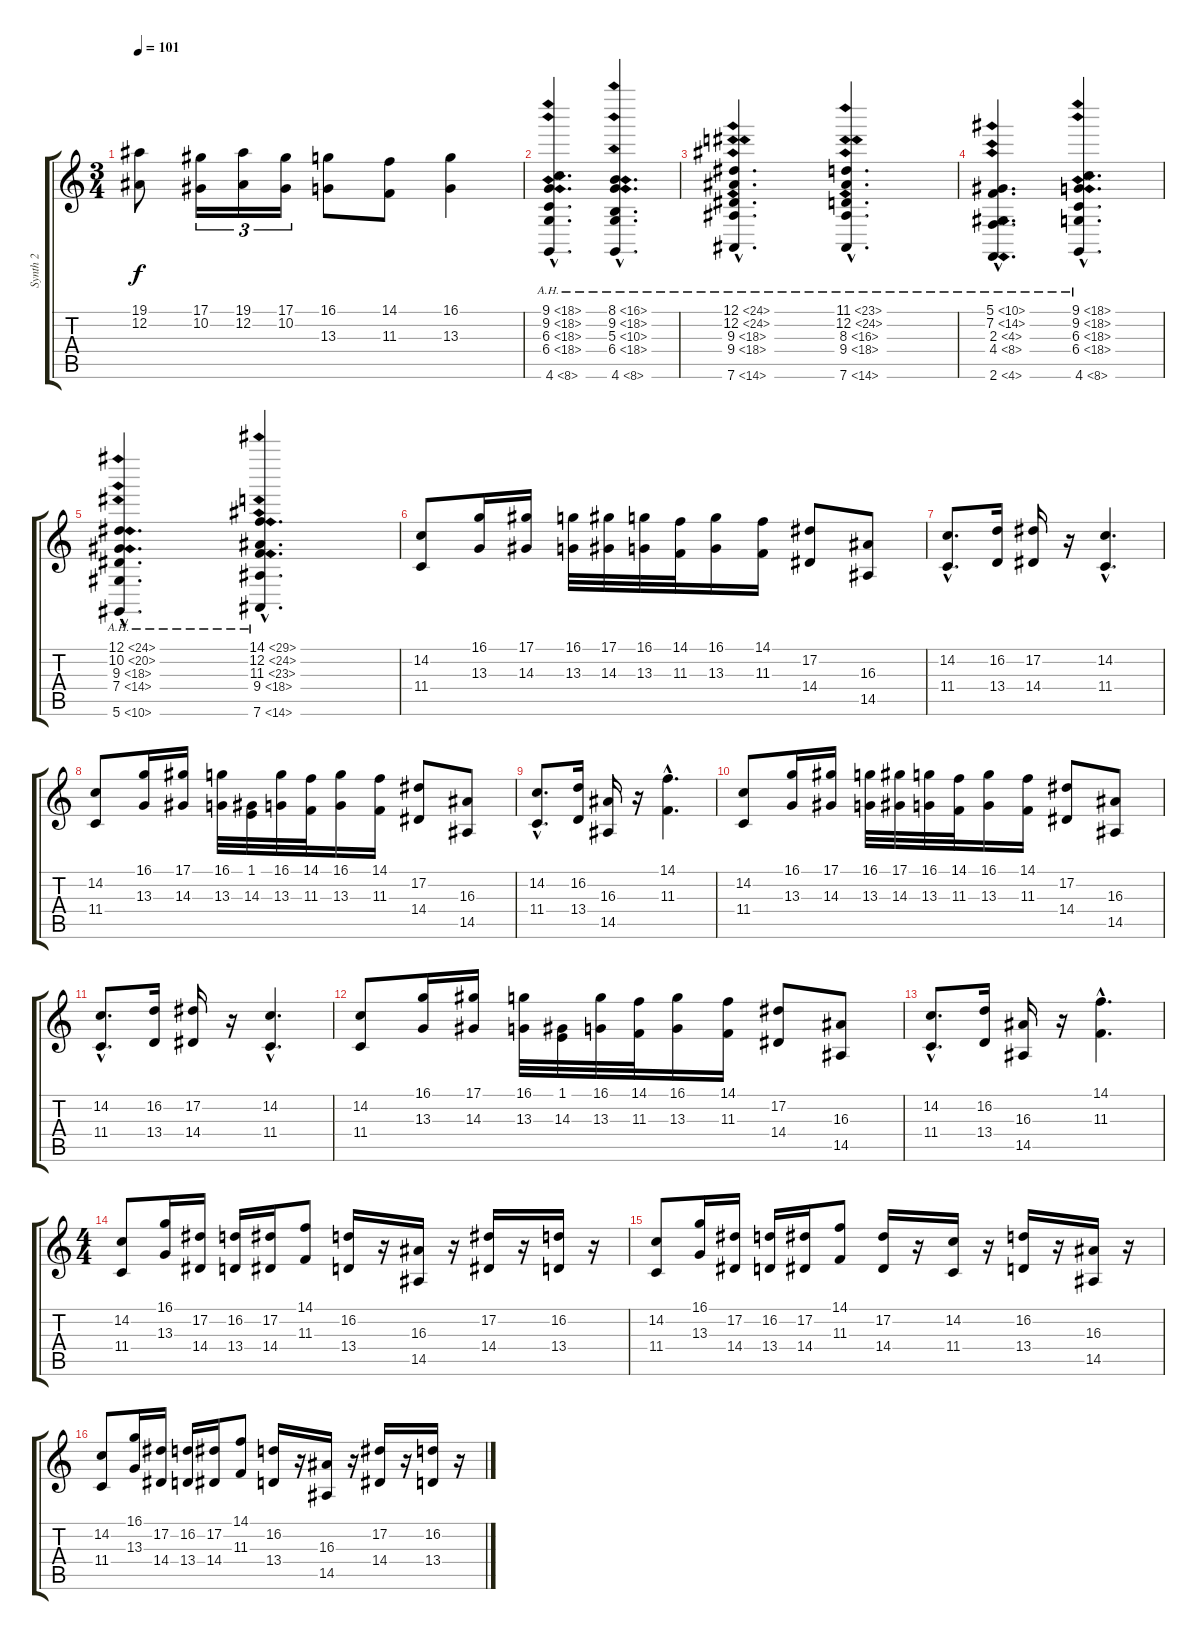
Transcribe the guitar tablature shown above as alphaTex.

\track ("Synth 2" "Synth 2") {instrument stringensemble1}
\staff {score tabs}
\tuning (Eb4 Bb3 Gb3 Db3 Ab2 Eb2) {hide}
\ts (3 4)
\tempo 101
\clef g2
\ks c
(19.1 12.2).8{dy f} (17.1 10.2).16{tu (3 2)} (19.1 12.2).16{tu (3 2)} (17.1 10.2).16{tu (3 2)} (16.1 13.3).8 (14.1 11.3).8 (16.1 13.3).4 |
(9.1{ah 9 hac} 9.2{ah 9 hac} 6.3{ah 12 hac} 6.4{ah 12 hac} 4.6{ah 4 hac}).4{d volume 10 instrument tremolostrings} (8.1{ah 8 hac} 9.2{ah 9 hac} 5.3{ah 5 hac} 6.4{ah 12 hac} 4.6{ah 4 hac}).4{d} |
(12.1{ah 12 hac} 12.2{ah 12 hac} 9.3{ah 9 hac} 9.4{ah 9 hac} 7.6{ah 7 hac}).4{d} (11.1{ah 12 hac} 12.2{ah 12 hac} 8.3{ah 8 hac} 9.4{ah 9 hac} 7.6{ah 7 hac}).4{d} |
(5.1{ah 5 hac} 7.2{ah 7 hac} 2.3{ah 2 hac} 4.4{ah 4 hac} 2.6{ah 2 hac}).4{d} (9.1{ah 9 hac} 9.2{ah 9 hac} 6.3{ah 12 hac} 6.4{ah 12 hac} 4.6{ah 4 hac}).4{d} |
(12.1{ah 12 hac} 10.2{ah 10 hac} 9.3{ah 9 hac} 7.4{ah 7 hac} 5.6{ah 5 hac}).4{d} (14.1{ah 15 hac} 12.2{ah 12 hac} 11.3{ah 12 hac} 9.4{ah 9 hac} 7.6{ah 7 hac}).4{d} |
(14.2 11.4).8{volume 10 instrument stringensemble1} (16.1 13.3).16 (17.1 14.3).16 (16.1 13.3).32 (17.1 14.3).32 (16.1 13.3).32 (14.1 11.3).32 (16.1 13.3).16 (14.1 11.3).16 (17.2 14.4).8 (16.3 14.5).8 |
(14.2{hac} 11.4{hac}).8{d} (16.2 13.4).16 (17.2 14.4).16 r.16 (14.2{hac} 11.4{hac}).4{d} |
(14.2 11.4).8 (16.1 13.3).16 (17.1 14.3).16 (16.1 13.3).32 (1.1 14.3).32 (16.1 13.3).32 (14.1 11.3).32 (16.1 13.3).16 (14.1 11.3).16 (17.2 14.4).8 (16.3 14.5).8 |
(14.2{hac} 11.4{hac}).8{d} (16.2 13.4).16 (16.3 14.5).16 r.16 (14.1{hac} 11.3{hac}).4{d} |
(14.2 11.4).8 (16.1 13.3).16 (17.1 14.3).16 (16.1 13.3).32 (17.1 14.3).32 (16.1 13.3).32 (14.1 11.3).32 (16.1 13.3).16 (14.1 11.3).16 (17.2 14.4).8 (16.3 14.5).8 |
(14.2{hac} 11.4{hac}).8{d} (16.2 13.4).16 (17.2 14.4).16 r.16 (14.2{hac} 11.4{hac}).4{d} |
(14.2 11.4).8 (16.1 13.3).16 (17.1 14.3).16 (16.1 13.3).32 (1.1 14.3).32 (16.1 13.3).32 (14.1 11.3).32 (16.1 13.3).16 (14.1 11.3).16 (17.2 14.4).8 (16.3 14.5).8 |
(14.2{hac} 11.4{hac}).8{d} (16.2 13.4).16 (16.3 14.5).16 r.16 (14.1{hac} 11.3{hac}).4{d} |
\ts (4 4)
(14.2 11.4).8 (16.1 13.3).16 (17.2 14.4).16 (16.2 13.4).16 (17.2 14.4).16 (14.1 11.3).8 (16.2 13.4).16 r.16 (16.3 14.5).16 r.16 (17.2 14.4).16 r.16 (16.2 13.4).16 r.16 |
(14.2 11.4).8 (16.1 13.3).16 (17.2 14.4).16 (16.2 13.4).16 (17.2 14.4).16 (14.1 11.3).8 (17.2 14.4).16 r.16 (14.2 11.4).16 r.16 (16.2 13.4).16 r.16 (16.3 14.5).16 r.16 |
(14.2 11.4).8 (16.1 13.3).16 (17.2 14.4).16 (16.2 13.4).16 (17.2 14.4).16 (14.1 11.3).8 (16.2 13.4).16 r.16 (16.3 14.5).16 r.16 (17.2 14.4).16 r.16 (16.2 13.4).16 r.16
